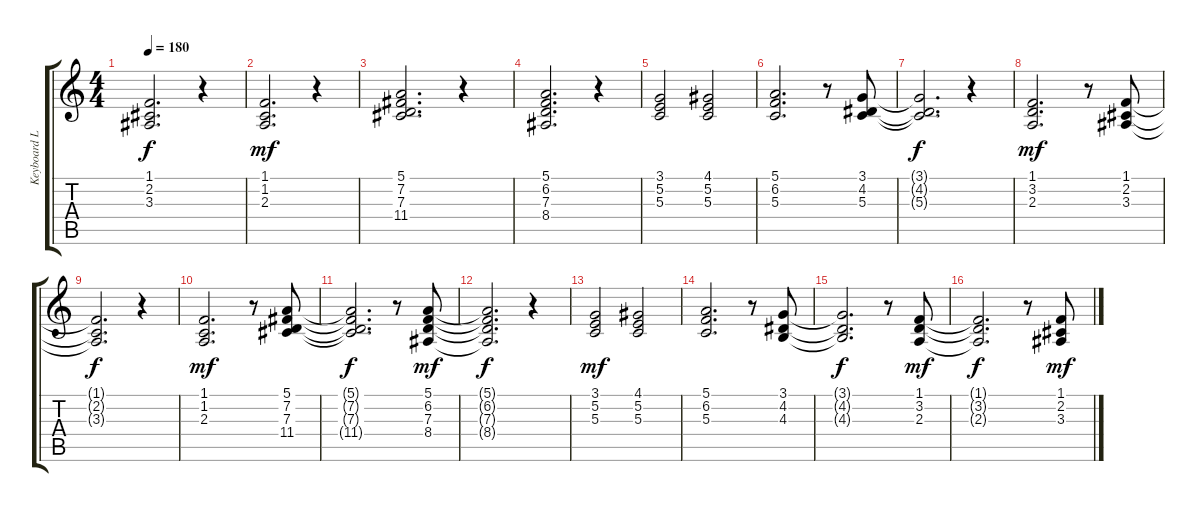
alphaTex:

\track ("Keyboard L" "Keyboard L") {instrument electricgrandpiano}
\staff {score tabs}
\tuning (E4 B3 G3 D3 A2 E2) {hide}
\ts (4 4)
\tempo 180
\clef g2
\ks c
(1.1{t} 2.2{t} 3.3{t}).2{d dy f} r.4 |
(1.1 1.2 2.3).2{d dy mf} r.4 |
(5.1 7.2 7.3 11.4).2{d} r.4 |
(5.1 6.2 7.3 8.4).2{d} r.4 |
(3.1 5.2 5.3).2 (4.1 5.2 5.3).2 |
(5.1 6.2 5.3).2{d} r.8 (3.1 4.2 5.3).8 |
(3.1{t} 4.2{t} 5.3{t}).2{d dy f} r.4 |
(1.1 3.2 2.3).2{d dy mf} r.8 (1.1 2.2 3.3).8 |
(1.1{t} 2.2{t} 3.3{t}).2{d dy f} r.4 |
(1.1 1.2 2.3).2{d dy mf} r.8 (5.1 7.2 7.3 11.4).8 |
(5.1{t} 7.2{t} 7.3{t} 11.4{t}).2{d dy f} r.8 (5.1 6.2 7.3 8.4).8{dy mf} |
(5.1{t} 6.2{t} 7.3{t} 8.4{t}).2{d dy f} r.4 |
(3.1 5.2 5.3).2{dy mf} (4.1 5.2 5.3).2 |
(5.1 6.2 5.3).2{d} r.8 (3.1 4.2 4.3).8 |
(3.1{t} 4.2{t} 4.3{t}).2{d dy f} r.8 (1.1 3.2 2.3).8{dy mf} |
(1.1{t} 3.2{t} 2.3{t}).2{d dy f} r.8 (1.1 2.2 3.3).8{dy mf}
